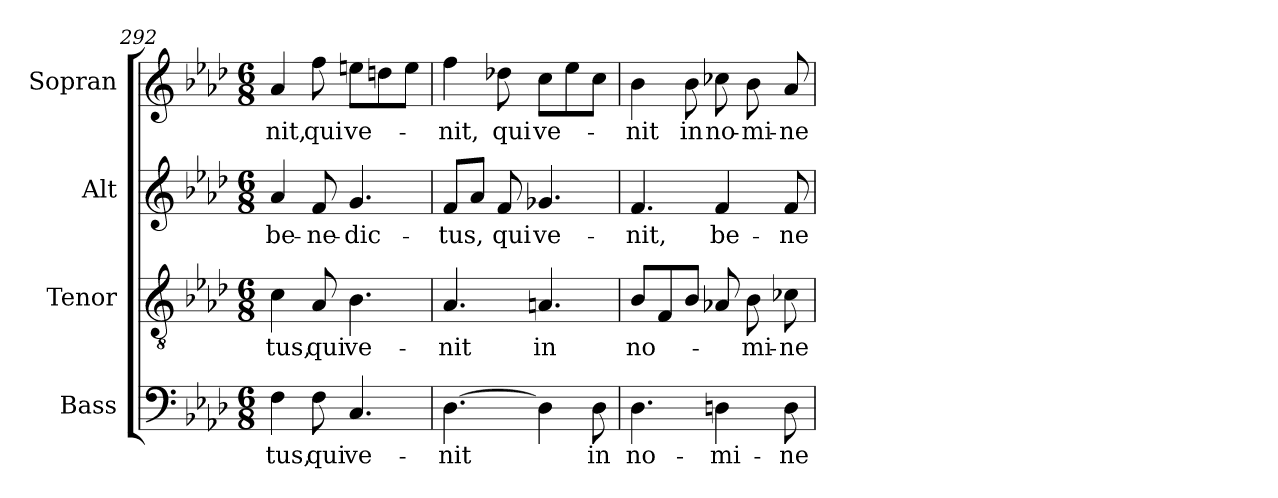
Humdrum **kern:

**kern	**text	**kern	**text	**kern	**text	**kern	**text
*part4	*part4	*part3	*part3	*part2	*part2	*part1	*part1
*staff4	*staff4	*staff3	*staff3	*staff2	*staff2	*staff1	*staff1
*I"Bass	*	*I"Tenor	*	*I"Alt	*	*I"Sopran	*
*I'B.	*	*I'T.	*	*I'A.	*	*I'S.	*
*clefF4	*	*clefGv2	*	*clefG2	*	*clefG2	*
*k[b-e-a-d-]	*	*k[b-e-a-d-]	*	*k[b-e-a-d-]	*	*k[b-e-a-d-]	*
*A-:	*	*A-:	*	*A-:	*	*A-:	*
*M6/8	*	*M6/8	*	*M6/8	*	*M6/8	*
=292	=292	=292	=292	=292	=292	=292	=292
!	!LO:LY:b	!	!LO:LY:b	!	!LO:LY:b	!	!LO:LY:b
4F\	-tus,	4c\	-tus,	4a-/	be-	4a-/	-nit,
!	!LO:LY:b	!	!LO:LY:b	!	!LO:LY:b	!	!LO:LY:b
8F\	qui	8A-/	qui	8f/	-ne-	8ff\	qui
!	!LO:LY:b	!	!LO:LY:b	!	!LO:LY:b	!	!LO:LY:b
4.C/	ve-	4.B-\	ve-	4.g/	-dic-	8een\L	ve-
.	.	.	.	.	.	8ddn\	.
.	.	.	.	.	.	8ee\J	.
=293	=293	=293	=293	=293	=293	=293	=293
!	!LO:LY:b	!	!LO:LY:b	!	!LO:LY:b	!	!LO:LY:b
[4.D-\	-nit	4.A-/	-nit	8f/L	-tus,	4ff\	-nit,
.	.	.	.	8a-/J	.	.	.
!	!	!	!	!	!LO:LY:b	!	!LO:LY:b
.	.	.	.	8f/	qui	8dd-X\	qui
!	!	!	!LO:LY:b	!	!LO:LY:b	!	!LO:LY:b
4D-\]	.	4.An/	in	4.g-X/	ve-	8cc\L	ve-
.	.	.	.	.	.	8ee-\	.
!	!LO:LY:b	!	!	!	!	!	!
8D-\	in	.	.	.	.	8cc\J	.
!!LO:PB:g=z
=294	=294	=294	=294	=294	=294	=294	=294
!	!LO:LY:b	!	!LO:LY:b	!	!LO:LY:b	!	!LO:LY:b
4.D-\	no-	8B-/L	no-	4.f/	-nit,	4b-\	-nit
.	.	8F/	.	.	.	.	.
!	!	!	!	!	!	!	!LO:LY:b
.	.	8B-/J	.	.	.	8b-\	in
!	!LO:LY:b	!	!	!	!LO:LY:b	!	!LO:LY:b
4Dn\	-mi-	8A-X/	.	4f/	be-	8cc-X\	no-
!	!	!	!LO:LY:b	!	!	!	!LO:LY:b
.	.	8B-\	-mi-	.	.	8b-\	-mi-
!	!LO:LY:b	!	!LO:LY:b	!	!LO:LY:b	!	!LO:LY:b
8D\	-ne	8c-X\	-ne	8f/	-ne-	8a-/	-ne
=	=	=	=	=	=	=	=
*-	*-	*-	*-	*-	*-	*-	*-
